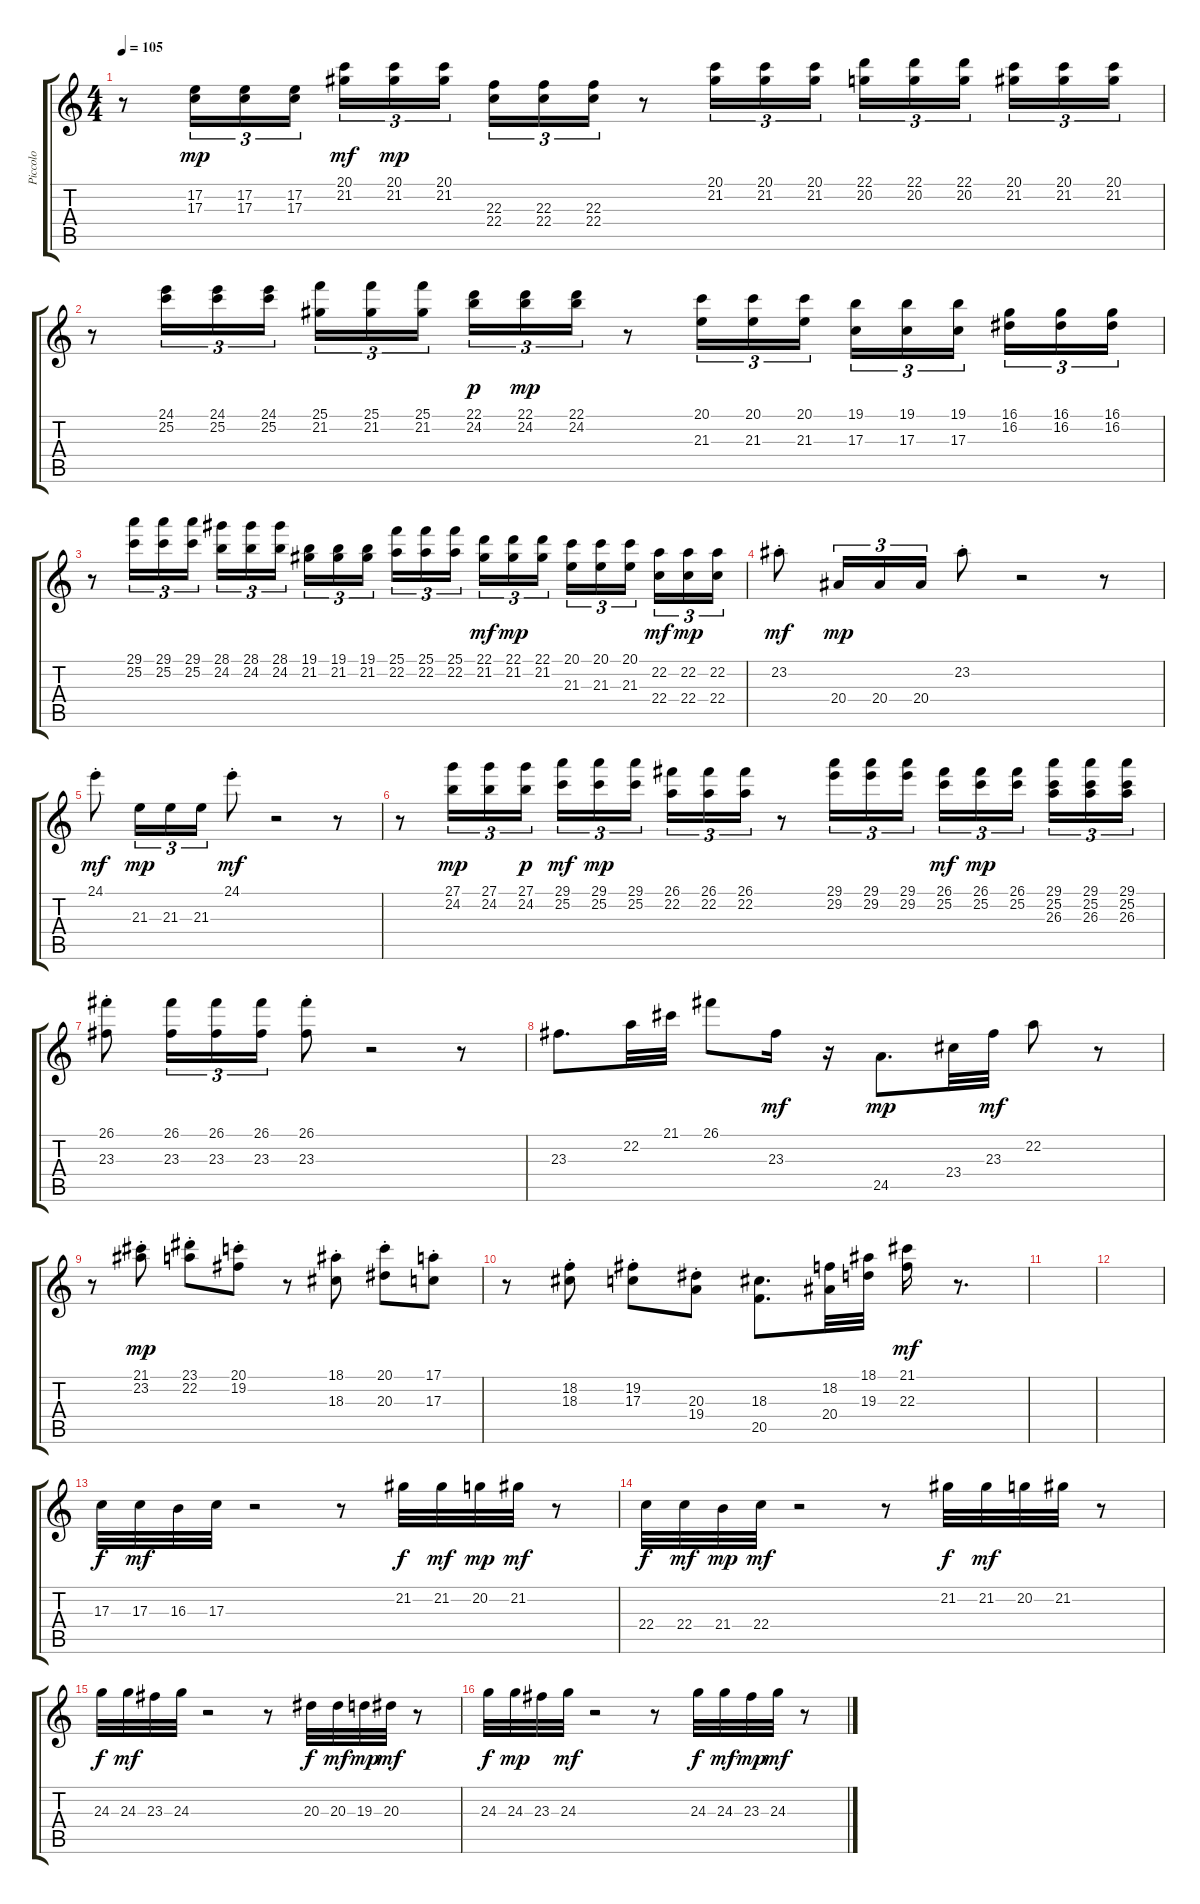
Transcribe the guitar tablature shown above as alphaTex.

\track ("Piccolo" "Piccolo") {instrument piccolo}
\staff {score tabs}
\tuning (E4 B3 G3 D3 A2 E2) {hide}
\ts (4 4)
\tempo 105
\clef g2
\ks c
r.8{dy mp} (17.2 17.3).16{tu (3 2)} (17.2 17.3).16{tu (3 2)} (17.2 17.3).16{tu (3 2)} (20.1 21.2).16{tu (3 2) dy mf} (20.1 21.2).16{tu (3 2) dy mp} (20.1 21.2).16{tu (3 2) beam splitsecondary} (22.3 22.4).16{tu (3 2)} (22.3 22.4).16{tu (3 2)} (22.3 22.4).16{tu (3 2)} r.8 (20.1 21.2).16{tu (3 2)} (20.1 21.2).16{tu (3 2)} (20.1 21.2).16{tu (3 2)} (22.1 20.2).16{tu (3 2)} (22.1 20.2).16{tu (3 2)} (22.1 20.2).16{tu (3 2) beam splitsecondary} (20.1 21.2).16{tu (3 2)} (20.1 21.2).16{tu (3 2)} (20.1 21.2).16{tu (3 2)} |
r.8 (24.1 25.2).16{tu (3 2)} (24.1 25.2).16{tu (3 2)} (24.1 25.2).16{tu (3 2)} (25.1 21.2).16{tu (3 2)} (25.1 21.2).16{tu (3 2)} (25.1 21.2).16{tu (3 2) beam splitsecondary} (22.1 24.2).16{tu (3 2) dy p} (22.1 24.2).16{tu (3 2) dy mp} (22.1 24.2).16{tu (3 2)} r.8 (20.1 21.3).16{tu (3 2)} (20.1 21.3).16{tu (3 2)} (20.1 21.3).16{tu (3 2)} (19.1 17.3).16{tu (3 2)} (19.1 17.3).16{tu (3 2)} (19.1 17.3).16{tu (3 2) beam splitsecondary} (16.1 16.2).16{tu (3 2)} (16.1 16.2).16{tu (3 2)} (16.1 16.2).16{tu (3 2)} |
r.8 (29.1 25.2).16{tu (3 2)} (29.1 25.2).16{tu (3 2)} (29.1 25.2).16{tu (3 2)} (28.1 24.2).16{tu (3 2)} (28.1 24.2).16{tu (3 2)} (28.1 24.2).16{tu (3 2) beam splitsecondary} (19.1 21.2).16{tu (3 2)} (19.1 21.2).16{tu (3 2)} (19.1 21.2).16{tu (3 2)} (25.1 22.2).16{tu (3 2)} (25.1 22.2).16{tu (3 2)} (25.1 22.2).16{tu (3 2) beam splitsecondary} (22.1 21.2).16{tu (3 2) dy mf} (22.1 21.2).16{tu (3 2) dy mp} (22.1 21.2).16{tu (3 2)} (20.1 21.3).16{tu (3 2)} (20.1 21.3).16{tu (3 2)} (20.1 21.3).16{tu (3 2) beam splitsecondary} (22.2 22.4).16{tu (3 2) dy mf} (22.2 22.4).16{tu (3 2) dy mp} (22.2 22.4).16{tu (3 2)} |
23.2{st}.8{dy mf} 20.4.16{tu (3 2) dy mp} 20.4.16{tu (3 2)} 20.4.16{tu (3 2)} 23.2{st}.8 r.2 r.8 |
24.1{st}.8{dy mf} 21.3.16{tu (3 2) dy mp} 21.3.16{tu (3 2)} 21.3.16{tu (3 2)} 24.1{st}.8{dy mf} r.2 r.8 |
r.8 (27.1 24.2).16{tu (3 2) dy mp} (27.1 24.2).16{tu (3 2)} (27.1 24.2).16{tu (3 2) dy p} (29.1 25.2).16{tu (3 2) dy mf} (29.1 25.2).16{tu (3 2) dy mp} (29.1 25.2).16{tu (3 2) beam splitsecondary} (26.1 22.2).16{tu (3 2)} (26.1 22.2).16{tu (3 2)} (26.1 22.2).16{tu (3 2)} r.8 (29.1 29.2).16{tu (3 2)} (29.1 29.2).16{tu (3 2)} (29.1 29.2).16{tu (3 2)} (26.1 25.2).16{tu (3 2) dy mf} (26.1 25.2).16{tu (3 2) dy mp} (26.1 25.2).16{tu (3 2) beam splitsecondary} (29.1 25.2 26.3).16{tu (3 2)} (29.1 25.2 26.3).16{tu (3 2)} (29.1 25.2 26.3).16{tu (3 2)} |
(26.1{st} 23.3{st}).8 (26.1 23.3).16{tu (3 2)} (26.1 23.3).16{tu (3 2)} (26.1 23.3).16{tu (3 2)} (26.1{st} 23.3{st}).8 r.2 r.8 |
23.3.8{d} 22.2.32 21.1.32 26.1.8 23.3.16{dy mf} r.16 24.5.8{d dy mp} 23.4.32 23.3.32{dy mf} 22.2.8 r.8 |
r.8 (21.1{st} 23.2{st}).8{dy mp} (23.1{st} 22.2{st}).8 (20.1{st} 19.2{st}).8 r.8 (18.1{st} 18.3{st}).8 (20.1{st} 20.3{st}).8 (17.1{st} 17.3{st}).8 |
r.8 (18.2{st} 18.3{st}).8 (19.2{st} 17.3{st}).8 (20.3{st} 19.4{st}).8 (18.3 20.5).8{d} (18.2 20.4).32 (18.1 19.3).32 (21.1 22.3).16{dy mf} r.8{d} |
|
|
17.3.32{dy f} 17.3.32{dy mf} 16.3.32 17.3.32 r.2 r.8 21.2.32{dy f} 21.2.32{dy mf} 20.2.32{dy mp} 21.2.32{dy mf} r.8 |
22.4.32{dy f} 22.4.32{dy mf} 21.4.32{dy mp} 22.4.32{dy mf} r.2 r.8 21.2.32{dy f} 21.2.32{dy mf} 20.2.32 21.2.32 r.8 |
24.3.32{dy f} 24.3.32{dy mf} 23.3.32 24.3.32 r.2 r.8 20.3.32{dy f} 20.3.32{dy mf} 19.3.32{dy mp} 20.3.32{dy mf} r.8 |
24.3.32{dy f} 24.3.32{dy mp} 23.3.32 24.3.32{dy mf} r.2 r.8 24.3.32{dy f} 24.3.32{dy mf} 23.3.32{dy mp} 24.3.32{dy mf} r.8
